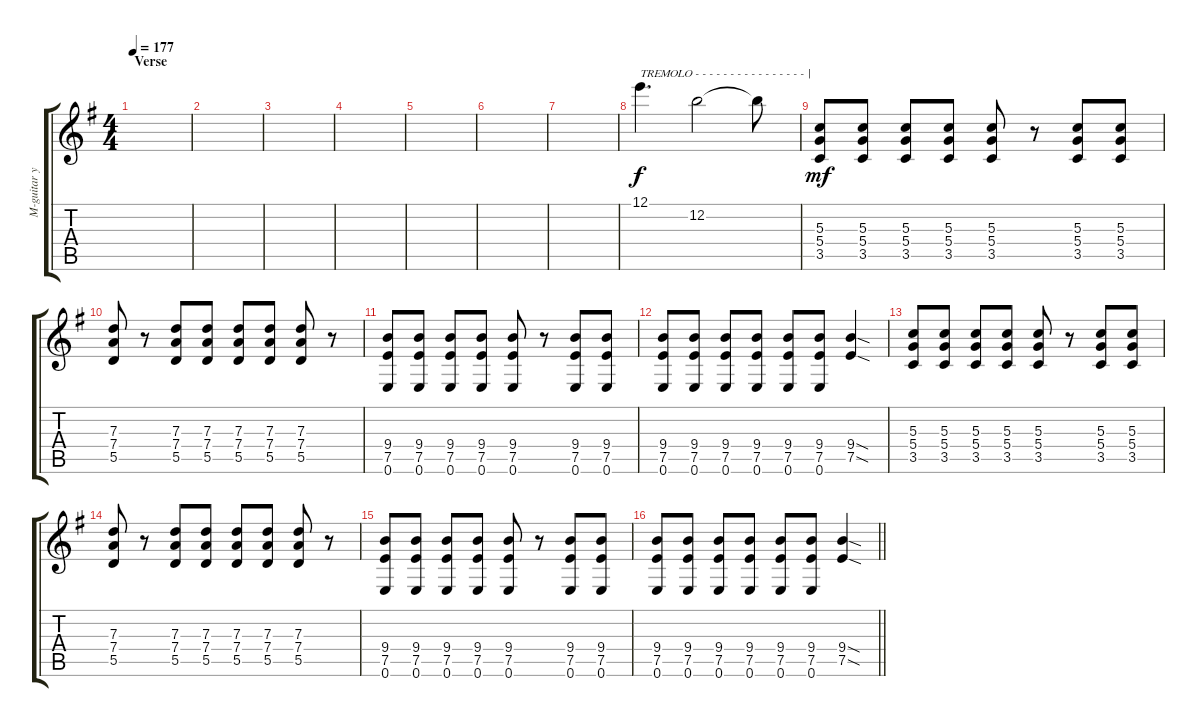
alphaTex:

\track ("M-guitar yui hirasawa" "M-guitar y") {instrument overdrivenguitar}
\staff {score tabs}
\tuning (E4 B3 G3 D3 A2 E2) {hide}
\ts (4 4)
\section ("" "Verse")
\tempo 177
\clef g2
\ks eminor
|
|
|
|
|
|
|
12.1.4{d txt "TREMOLO - - - - - - - - - - - - - - - - |" dy f} 12.2.2 12.2{t}.8 |
(5.3 5.4 3.5).8{dy mf} (5.3 5.4 3.5).8 (5.3 5.4 3.5).8 (5.3 5.4 3.5).8 (5.3 5.4 3.5).8 r.8 (5.3 5.4 3.5).8 (5.3 5.4 3.5).8 |
(7.3 7.4 5.5).8 r.8 (7.3 7.4 5.5).8 (7.3 7.4 5.5).8 (7.3 7.4 5.5).8 (7.3 7.4 5.5).8 (7.3 7.4 5.5).8 r.8 |
(9.4 7.5 0.6).8 (9.4 7.5 0.6).8 (9.4 7.5 0.6).8 (9.4 7.5 0.6).8 (9.4 7.5 0.6).8 r.8 (9.4 7.5 0.6).8 (9.4 7.5 0.6).8 |
(9.4 7.5 0.6).8 (9.4 7.5 0.6).8 (9.4 7.5 0.6).8 (9.4 7.5 0.6).8 (9.4 7.5 0.6).8 (9.4 7.5 0.6).8 (9.4{sod} 7.5{sod}).4 |
(5.3 5.4 3.5).8 (5.3 5.4 3.5).8 (5.3 5.4 3.5).8 (5.3 5.4 3.5).8 (5.3 5.4 3.5).8 r.8 (5.3 5.4 3.5).8 (5.3 5.4 3.5).8 |
(7.3 7.4 5.5).8 r.8 (7.3 7.4 5.5).8 (7.3 7.4 5.5).8 (7.3 7.4 5.5).8 (7.3 7.4 5.5).8 (7.3 7.4 5.5).8 r.8 |
(9.4 7.5 0.6).8 (9.4 7.5 0.6).8 (9.4 7.5 0.6).8 (9.4 7.5 0.6).8 (9.4 7.5 0.6).8 r.8 (9.4 7.5 0.6).8 (9.4 7.5 0.6).8 |
\barLineRight lightlight
(9.4 7.5 0.6).8 (9.4 7.5 0.6).8 (9.4 7.5 0.6).8 (9.4 7.5 0.6).8 (9.4 7.5 0.6).8 (9.4 7.5 0.6).8 (9.4{sod} 7.5{sod}).4
